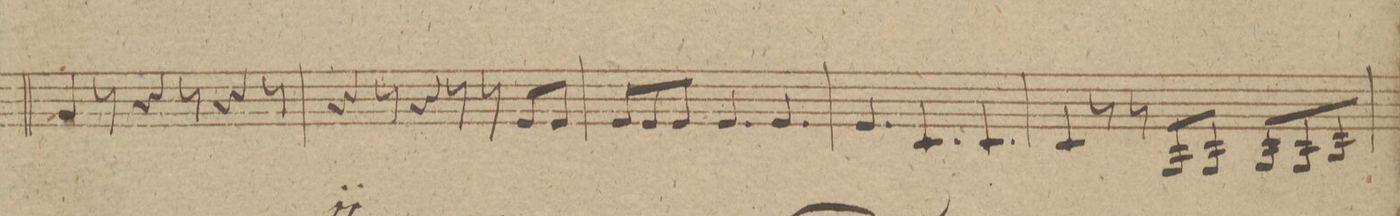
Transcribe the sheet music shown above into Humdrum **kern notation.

**kern	**dynam
*I"Clarino 2do in E.	*
*clefG2	*
*k[f#c#g#d#]	*
*M9/8	*
4b/	.
8r	.
4r	.
8r	.
4r	.
8r	.
=82	=82
4r	.
8r	.
4r	.
8r	.
8r	.
8g#/L	.
8g#/J	.
=83	=83
*null	*
*tremolo	*
8g#/L	.
8g#/	.
8g#/J	.
*null	*
*Xtremolo	*
4.g#/	.
4.g#/	.
=84	=84
4.g#/	.
4.e/	.
4.e/	.
=85	=85
4e/	.
8r	.
8r	.
8B/L	.
8B/J	.
*null	*
*tremolo	*
8B/L	.
8B/	.
8B/J	.
*null	*
*Xtremolo	*
=86	=86
*-	*-
